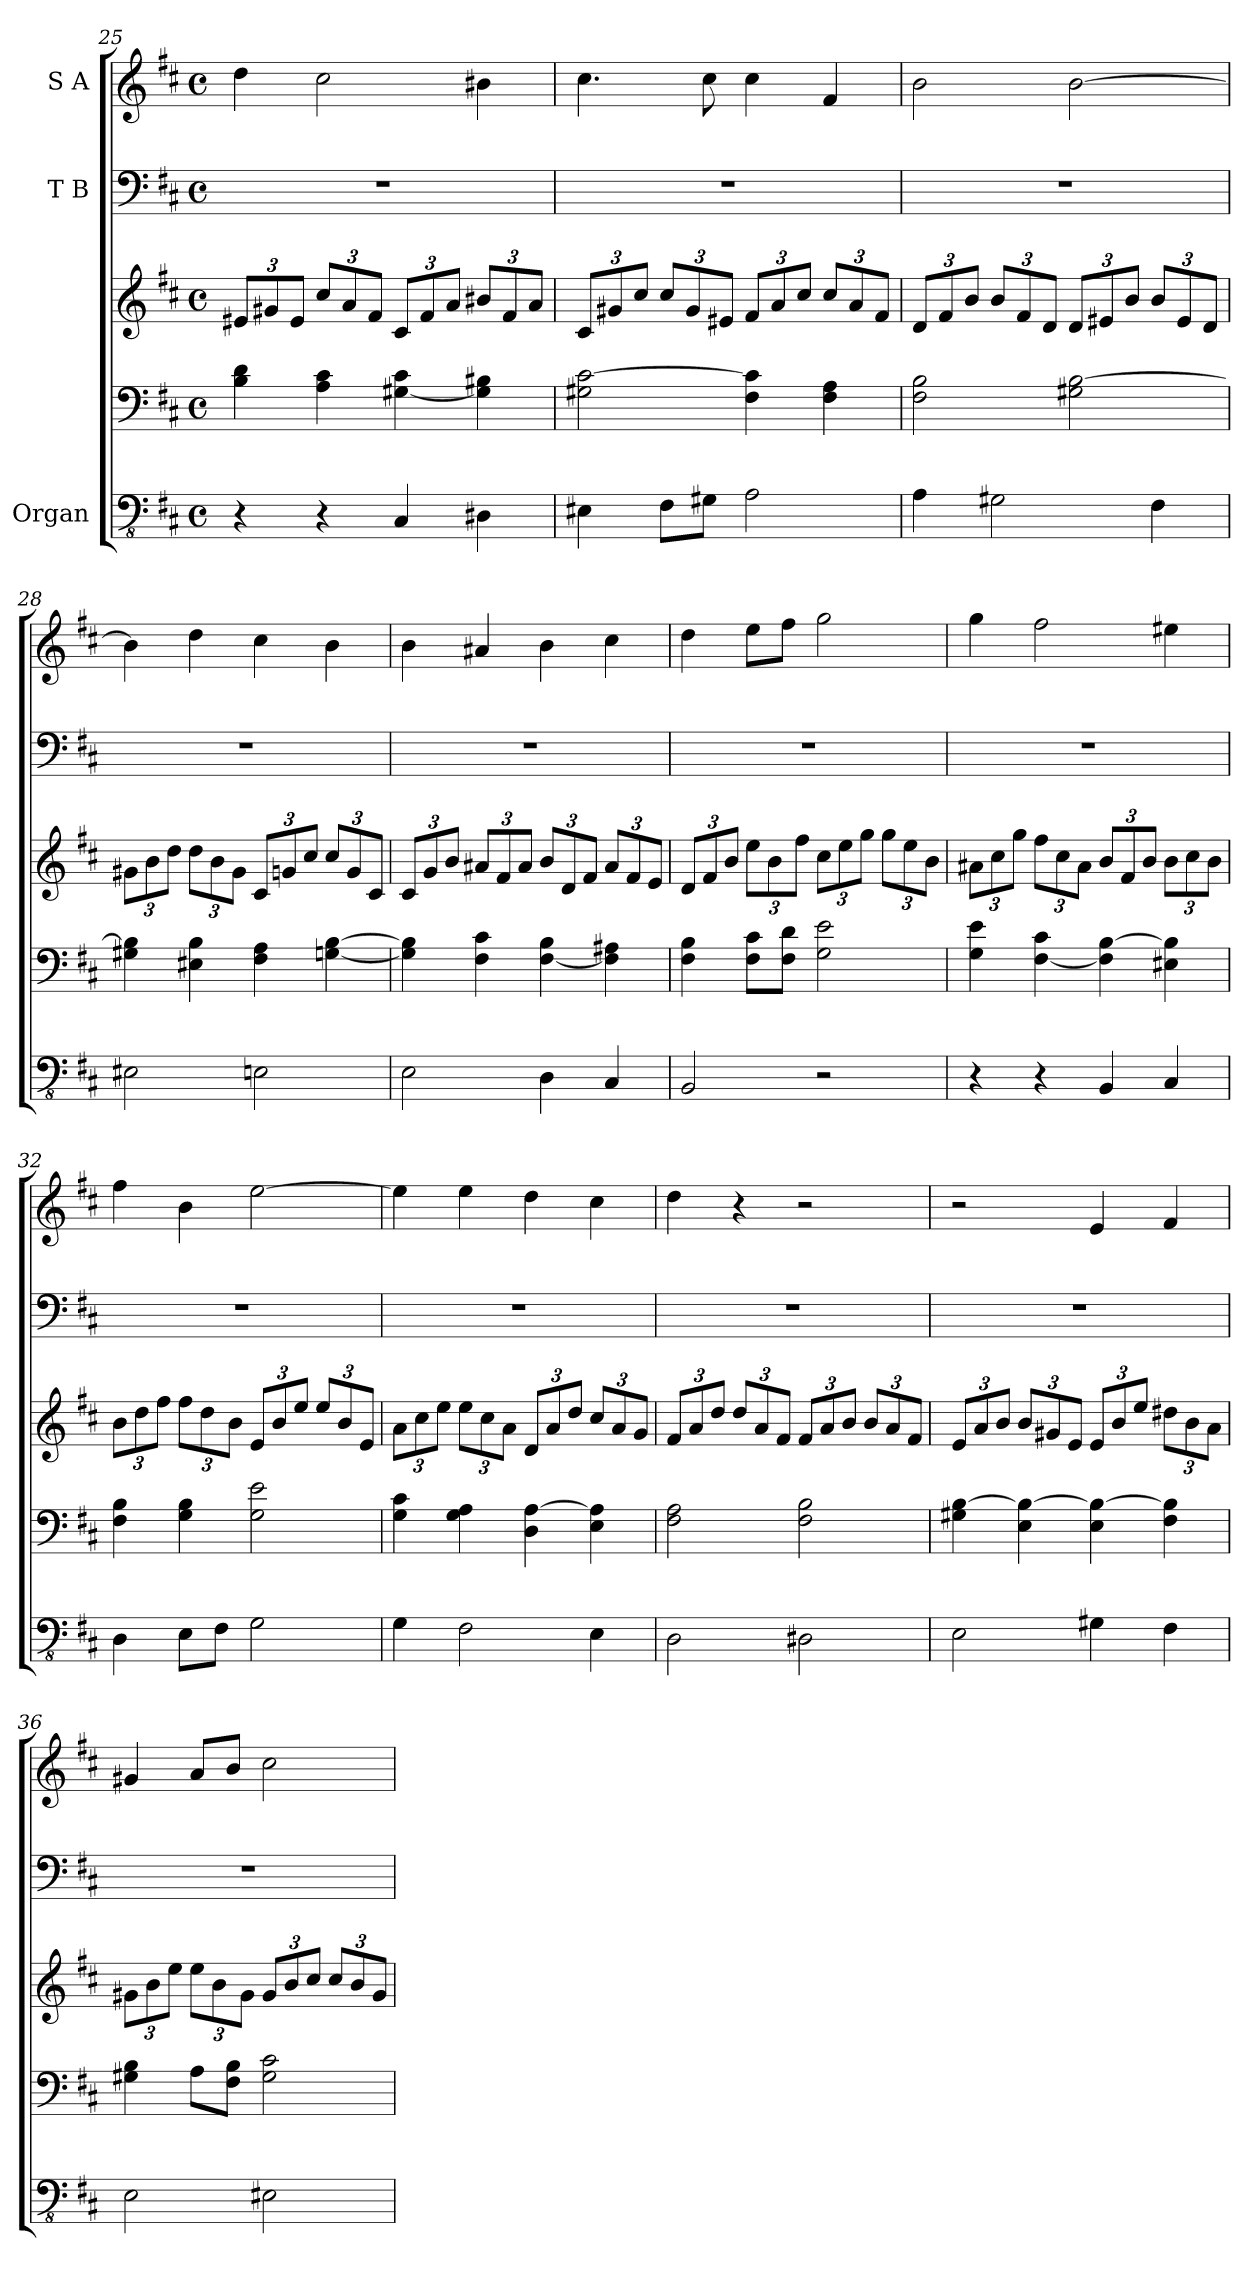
**kern	**kern	**kern	**kern	**kern
*part3	*part3	*part3	*part2	*part1
*staff5	*staff4	*staff3	*staff2	*staff1
*I"Organ	*	*	*I"T B	*I"S A
!!LO:PB:g=z
*clefFv4	*clefF4	*clefG2	*clefF4	*clefG2
*k[f#c#]	*k[f#c#]	*k[f#c#]	*k[f#c#]	*k[f#c#]
*M4/4	*M4/4	*M4/4	*M4/4	*M4/4
*met(c)	*met(c)	*met(c)	*met(c)	*met(c)
*	*	*Xbrackettup	*	*
=25	=25	=25	=25	=25
4r	4B\ 4d\	12e#X/L	1r	4dd\
.	.	12g#X/	.	.
.	.	12e#/J	.	.
4r	4A\ 4c#\	12cc#/L	.	2cc#\
.	.	12a/	.	.
.	.	12f#/J	.	.
4CC#/	[4G#X\ 4c#\	12c#/L	.	.
.	.	12f#/	.	.
.	.	12a/J	.	.
4DD#X\	4G#\] 4B#X\	12b#X/L	.	4b#X\
.	.	12f#/	.	.
.	.	12a/J	.	.
=26	=26	=26	=26	=26
4EE#X\	2G#X\ [2c#\	12c#/L	1r	4.cc#\
.	.	12g#X/	.	.
.	.	12cc#/J	.	.
8FF#\L	.	12cc#/L	.	.
.	.	12g#/	.	.
8GG#X\J	.	.	.	8cc#\
.	.	12e#X/J	.	.
2AA\	4F#\ 4c#\]	12f#/L	.	4cc#\
.	.	12a/	.	.
.	.	12cc#/J	.	.
.	4F#\ 4A\	12cc#/L	.	4f#/
.	.	12a/	.	.
.	.	12f#/J	.	.
=27	=27	=27	=27	=27
4AA\	2F#\ 2B\	12d/L	1r	2b\
.	.	12f#/	.	.
.	.	12b/J	.	.
2GG#X\	.	12b/L	.	.
.	.	12f#/	.	.
.	.	12d/J	.	.
.	2G#X\ [2B\	12d/L	.	[2b\
.	.	12e#X/	.	.
.	.	12b/J	.	.
4FF#\	.	12b/L	.	.
.	.	12e#/	.	.
.	.	12d/J	.	.
=28	=28	=28	=28	=28
2EE#X\	4G#X\ 4B\]	12g#X\L	1r	4b\]
.	.	12b\	.	.
.	.	12dd\J	.	.
.	4E#X\ 4B\	12dd\L	.	4dd\
.	.	12b\	.	.
.	.	12g#\J	.	.
2EEn\	4F#\ 4A\	12c#/L	.	4cc#\
.	.	12gn/	.	.
.	.	12cc#/J	.	.
.	[4Gn\ [4B\	12cc#/L	.	4b\
.	.	12g/	.	.
.	.	12c#/J	.	.
!!LO:LB:g=z
=29	=29	=29	=29	=29
2EE\	4G\] 4B\]	12c#/L	1r	4b\
.	.	12g/	.	.
.	.	12b/J	.	.
.	4F#\ 4c#\	12a#X/L	.	4a#X/
.	.	12f#/	.	.
.	.	12a#/J	.	.
4DD\	[4F#\ 4B\	12b/L	.	4b\
.	.	12d/	.	.
.	.	12f#/J	.	.
4CC#/	4F#\] 4A#X\	12a#/L	.	4cc#\
.	.	12f#/	.	.
.	.	12e/J	.	.
=30	=30	=30	=30	=30
2BBB/	4F#\ 4B\	12d/L	1r	4dd\
.	.	12f#/	.	.
.	.	12b/J	.	.
.	8F#\ 8c#\L	12ee\L	.	8ee\L
.	.	12b\	.	.
.	8F#\ 8d\J	.	.	8ff#\J
.	.	12ff#\J	.	.
2r	2G\ 2e\	12cc#\L	.	2gg\
.	.	12ee\	.	.
.	.	12gg\J	.	.
.	.	12gg\L	.	.
.	.	12ee\	.	.
.	.	12b\J	.	.
=31	=31	=31	=31	=31
4r	4G\ 4e\	12a#X\L	1r	4gg\
.	.	12cc#\	.	.
.	.	12gg\J	.	.
4r	[4F#\ 4c#\	12ff#\L	.	2ff#\
.	.	12cc#\	.	.
.	.	12a#\J	.	.
4BBB/	4F#\] [4B\	12b/L	.	.
.	.	12f#/	.	.
.	.	12b/J	.	.
4CC#/	4E#X\ 4B\]	12b\L	.	4ee#X\
.	.	12cc#\	.	.
.	.	12b\J	.	.
=32	=32	=32	=32	=32
4DD\	4F#\ 4B\	12b\L	1r	4ff#\
.	.	12dd\	.	.
.	.	12ff#\J	.	.
8EE\L	4G\ 4B\	12ff#\L	.	4b\
.	.	12dd\	.	.
8FF#\J	.	.	.	.
.	.	12b\J	.	.
2GG\	2G\ 2e\	12e/L	.	[2ee\
.	.	12b/	.	.
.	.	12ee/J	.	.
.	.	12ee/L	.	.
.	.	12b/	.	.
.	.	12e/J	.	.
!!LO:LB:g=z
=33	=33	=33	=33	=33
4GG\	4G\ 4c#\	12a\L	1r	4ee\]
.	.	12cc#\	.	.
.	.	12ee\J	.	.
2FF#\	4G\ 4A\	12ee\L	.	4ee\
.	.	12cc#\	.	.
.	.	12a\J	.	.
.	4D\ [4A\	12d/L	.	4dd\
.	.	12a/	.	.
.	.	12dd/J	.	.
4EE\	4E\ 4A\]	12cc#/L	.	4cc#\
.	.	12a/	.	.
.	.	12g/J	.	.
=34	=34	=34	=34	=34
2DD\	2F#\ 2A\	12f#/L	1r	4dd\
.	.	12a/	.	.
.	.	12dd/J	.	.
.	.	12dd/L	.	4r
.	.	12a/	.	.
.	.	12f#/J	.	.
2DD#X\	2F#\ 2B\	12f#/L	.	2r
.	.	12a/	.	.
.	.	12b/J	.	.
.	.	12b/L	.	.
.	.	12a/	.	.
.	.	12f#/J	.	.
=35	=35	=35	=35	=35
2EE\	4G#X\ [4B\	12e/L	1r	2r
.	.	12a/	.	.
.	.	12b/J	.	.
.	4E\ 4B\_	12b/L	.	.
.	.	12g#X/	.	.
.	.	12e/J	.	.
4GG#X\	4E\ 4B\_	12e/L	.	4e/
.	.	12b/	.	.
.	.	12ee/J	.	.
4FF#\	4F#\ 4B\]	12dd#X\L	.	4f#/
.	.	12b\	.	.
.	.	12a\J	.	.
=36	=36	=36	=36	=36
2EE\	4G#X\ 4B\	12g#X\L	1r	4g#X/
.	.	12b\	.	.
.	.	12ee\J	.	.
.	8A\L	12ee\L	.	8a/L
.	.	12b\	.	.
.	8F#\ 8B\J	.	.	8b/J
.	.	12g#\J	.	.
2EE#X\	2G#\ 2c#\	12g#/L	.	2cc#\
.	.	12b/	.	.
.	.	12cc#/J	.	.
.	.	12cc#/L	.	.
.	.	12b/	.	.
.	.	12g#/J	.	.
=	=	=	=	=
*-	*-	*-	*-	*-
